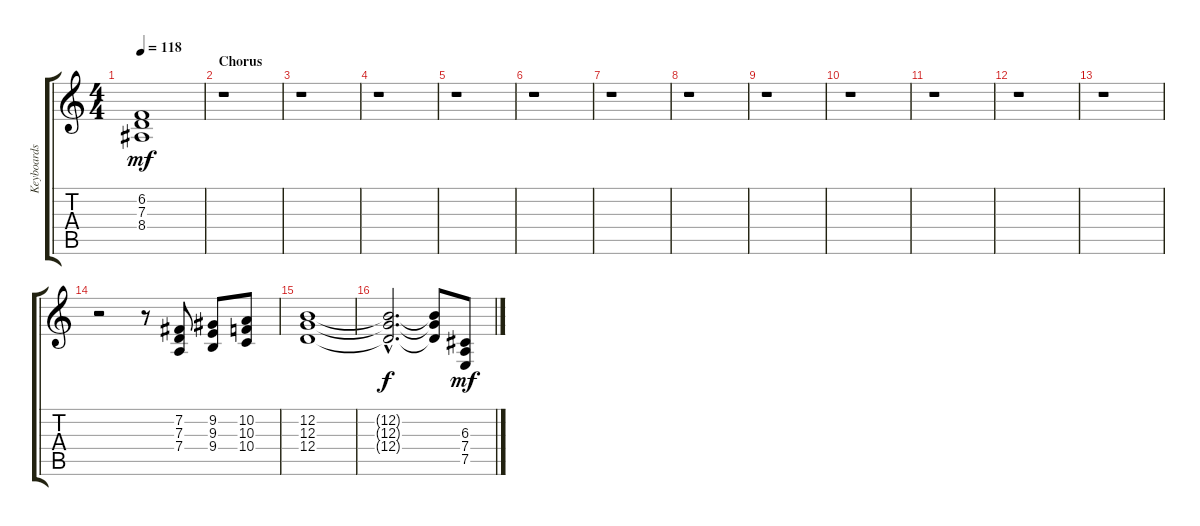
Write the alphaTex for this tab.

\track ("Keyboards" "Keyboards") {instrument drawbarorgan}
\staff {score tabs}
\tuning (E4 B3 G3 D3 A2 E2) {hide}
\ts (4 4)
\tempo 118
\clef g2
\ks c
(6.2{t} 7.3{t} 8.4{t}).1{dy mf} |
\section ("" "Chorus")
r.1 |
r.1 |
r.1 |
r.1 |
r.1 |
r.1 |
r.1 |
r.1 |
r.1 |
r.1 |
r.1 |
r.1 |
r.2 r.8 (7.2 7.3 7.4).8 (9.2 9.3 9.4).8 (10.2 10.3 10.4).8 |
(12.2 12.3 12.4).1 |
(12.2{hac t} 12.3{hac t} 12.4{hac t}).2{d dy f} (12.2{t} 12.3{t} 12.4{t}).8 (6.3 7.4 7.5).8{dy mf}
